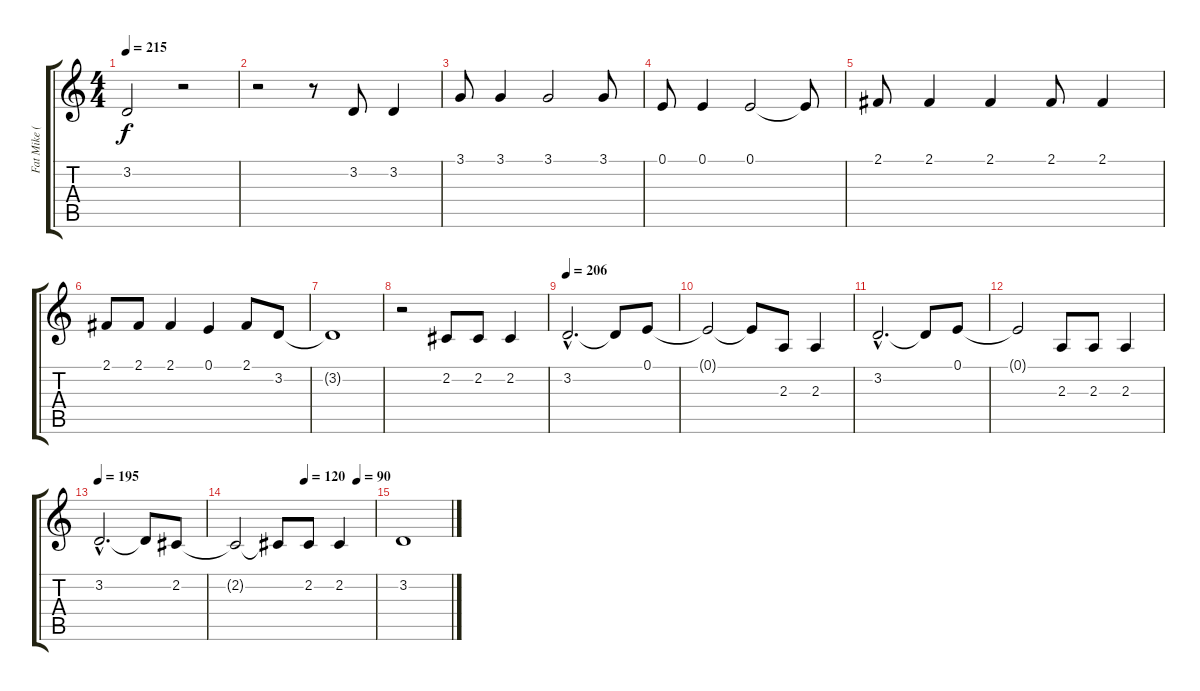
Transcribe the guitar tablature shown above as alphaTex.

\track ("Fat Mike (Vocals)" "Fat Mike (") {instrument trombone}
\staff {score tabs}
\tuning (E4 B3 G3 D3 A2 E2) {hide}
\ts (4 4)
\tempo 215
\clef g2
\ks c
3.2.2{dy f} r.2 |
r.2 r.8 3.2.8 3.2.4 |
3.1.8 3.1.4 3.1.2 3.1.8 |
0.1.8 0.1.4 0.1.2 0.1{t}.8 |
2.1.8 2.1.4 2.1.4 2.1.8 2.1.4 |
2.1.8 2.1.8 2.1.4 0.1.4 2.1.8 3.2.8 |
3.2{t}.1 |
r.2 2.2.8 2.2.8 2.2.4 |
\tempo 206
3.2{hac}.2{d} 3.2{t}.8 0.1.8 |
0.1{t}.2 0.1{t}.8 2.3.8 2.3.4 |
3.2{hac}.2{d} 3.2{t}.8 0.1.8 |
0.1{t}.2 2.3.8 2.3.8 2.3.4 |
\tempo 195
3.2{hac}.2{d} 3.2{t}.8 2.2.8 |
\tempo (120 0.5)
\tempo (90 0.875)
2.2{t}.2 2.2{t}.8 2.2.8 2.2.4 |
3.2.1
